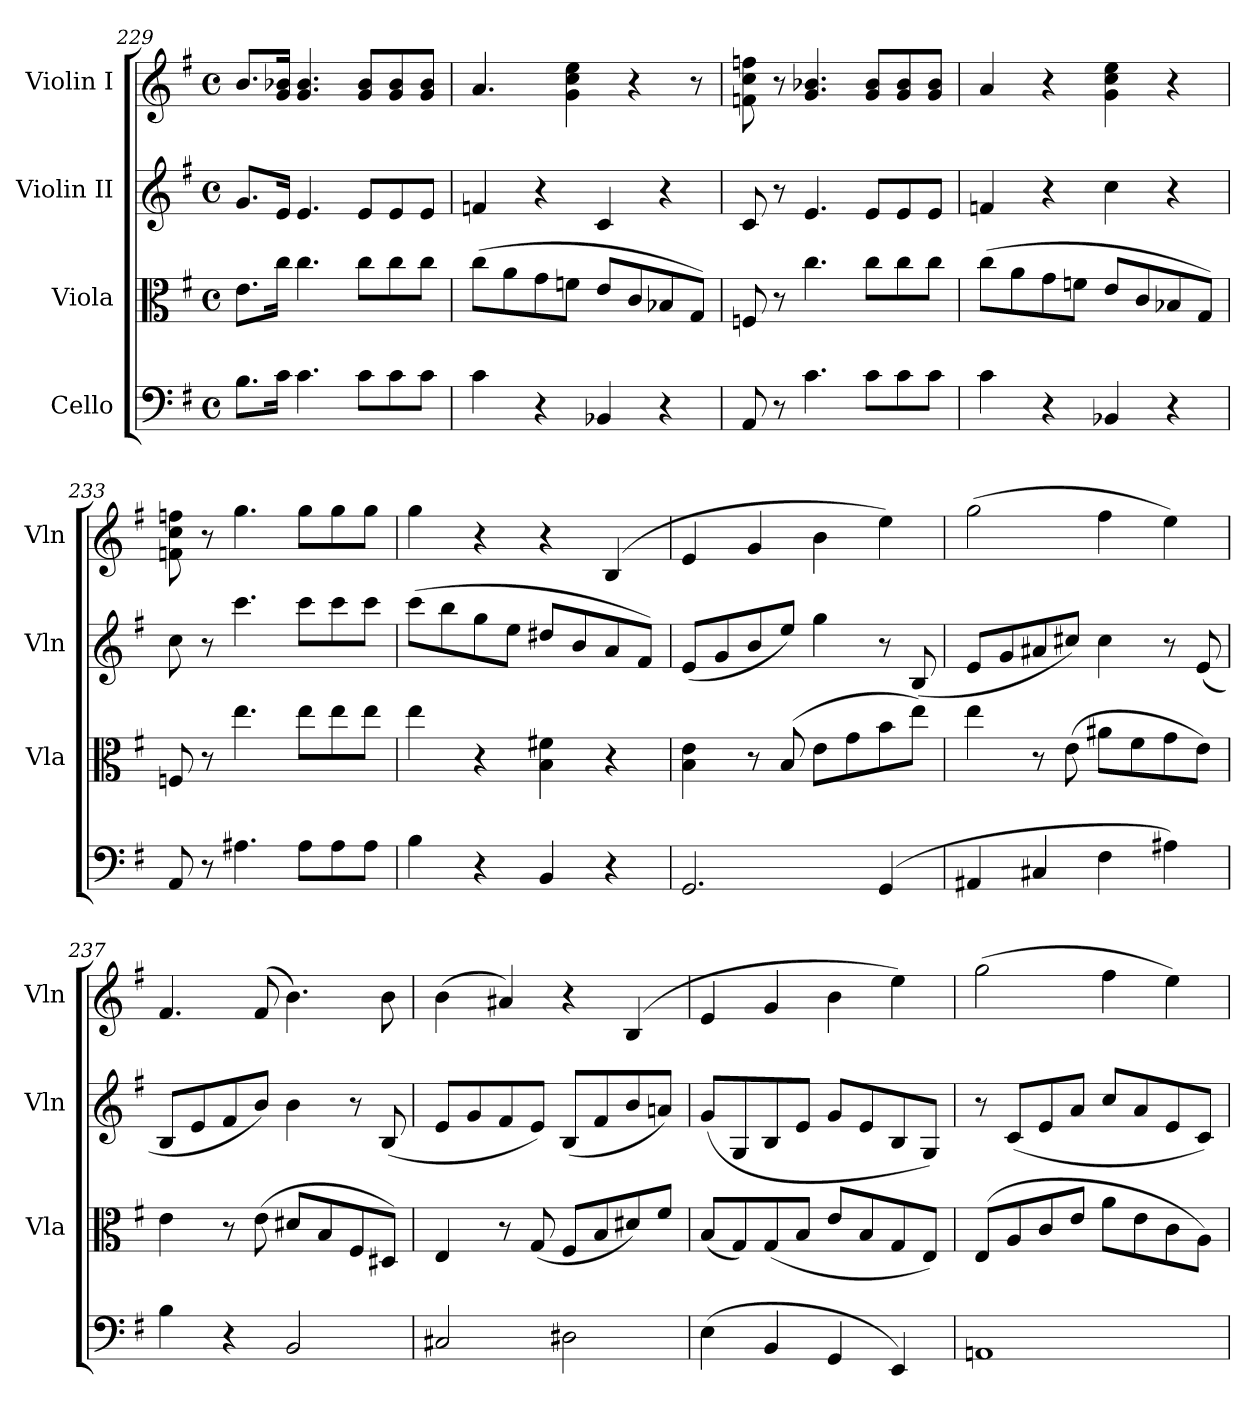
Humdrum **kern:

**kern	**kern	**kern	**kern
*part4	*part3	*part2	*part1
*staff4	*staff3	*staff2	*staff1
*I"Cello	*I"Viola	*I"Violin II	*I"Violin I
*	*I'Vla	*I'Vln	*I'Vln
*clefF4	*clefC3	*clefG2	*clefG2
*k[f#]	*k[f#]	*k[f#]	*k[f#]
*M4/4	*M4/4	*M4/4	*M4/4
*met(c)	*met(c)	*met(c)	*met(c)
=229	=229	=229	=229
8.B\L	8.e\L	8.g/L	8.b/L
16c\Jk	16cc\Jk	16e/Jk	16g/ 16b-X/Jk
4.c\	4.cc\	4.e/	4.g/ 4.b-/
8c\L	8cc\L	8e/L	8g/ 8b-/L
8c\	8cc\	8e/	8g/ 8b-/
8c\J	8cc\J	8e/J	8g/ 8b-/J
=230	=230	=230	=230
4c\	(>8cc\L	4fn/	4.a/
.	8a\	.	.
4r	8g\	4r	.
.	8fn\J	.	4g\ 4cc\ 4ee\
4BB-X/	8e/L	4c/	.
.	8c/	.	4r
4r	8B-X/	4r	.
.	8G/J)	.	8r
=231	=231	=231	=231
8AA/	8Fn/	8c/	8fn\ 8cc\ 8ffn\
8r	8r	8r	8r
4.c\	4.cc\	4.e/	4.g/ 4.b-X/
8c\L	8cc\L	8e/L	8g/ 8b-/L
8c\	8cc\	8e/	8g/ 8b-/
8c\J	8cc\J	8e/J	8g/ 8b-/J
=232	=232	=232	=232
4c\	(>8cc\L	4fn/	4a/
.	8a\	.	.
4r	8g\	4r	4r
.	8fn\J	.	.
4BB-X/	8e/L	4cc\	4g\ 4cc\ 4ee\
.	8c/	.	.
4r	8B-X/	4r	4r
.	8G/J)	.	.
=233	=233	=233	=233
8AA/	8Fn/	8cc\	8fn\ 8cc\ 8ffn\
8r	8r	8r	8r
4.A#X\	4.ee\	4.ccc\	4.gg\
8A#\L	8ee\L	8ccc\L	8gg\L
8A#\	8ee\	8ccc\	8gg\
8A#\J	8ee\J	8ccc\J	8gg\J
=234	=234	=234	=234
4B\	4ee\	(>8ccc\L	4gg\
.	.	8bb\	.
4r	4r	8gg\	4r
.	.	8ee\J	.
4BB/	4B\ 4f#X\	8dd#X/L	4r
.	.	8b/	.
4r	4r	8a/	(>4B/
.	.	8f#/J)	.
=235	=235	=235	=235
2.GG/	4B\ 4e\	(<8e/L	4e/
.	.	8g/	.
.	8r	8b/	4g/
.	(>8B/	8ee/J)	.
.	8e\L	4gg\	4b\
.	8g\	.	.
(>4GG/	8b\	8r	4ee\)
.	8ee\J)	(<8B/	.
!!LO:LB:g=z
=236	=236	=236	=236
4AA#X/	4ee\	8e/L	(>2gg\
.	.	8g/	.
4C#X/	8r	8a#X/	.
.	(>8e\	8cc#X/J)	.
4F#\	8a#X\L	4cc#\	4ff#\
.	8f#\	.	.
4A#X\)	8g\	8r	4ee\)
.	8e\J)	(<8e/	.
=237	=237	=237	=237
4B\	4e\	8B/L	4.f#/
.	.	8e/	.
4r	8r	8f#/	.
.	(>8e\	8b/J)	(>8f#/
2BB/	8d#X/L	4b\	4.b\)
.	8B/	.	.
.	8F#/	8r	.
.	8D#X/J)	(<8B/	8b\
=238	=238	=238	=238
2C#X/	4E/	8e/L	(>4b\
.	.	8g/	.
.	8r	8f#/	4a#X/)
.	(<8G/	8e/J)	.
2D#X\	8F#/L	(<8B/L	4r
.	8B/	8f#/	.
.	8d#X/)	8b/	(>4B/
.	8f#/J	8an/J)	.
=239	=239	=239	=239
(>4E\	(<8B/L	(<8g/L	4e/
.	8G/)	8G/	.
4BB/	(<8G/	8B/	4g/
.	8B/J	8e/J	.
4GG/	8e/L	8g/L	4b\
.	8B/	8e/	.
4EE/)	8G/	8B/	4ee\)
.	8E/J)	8G/J)	.
=240	=240	=240	=240
1AAn	(>8E/L	8r	(>2gg\
.	8A/	(<8c/L	.
.	8c/	8e/	.
.	8e/J	8a/J	.
.	8a\L	8cc/L	4ff#\
.	8e\	8a/	.
.	8c\	8e/	4ee\)
.	8A\J)	8c/J)	.
=	=	=	=
*-	*-	*-	*-
